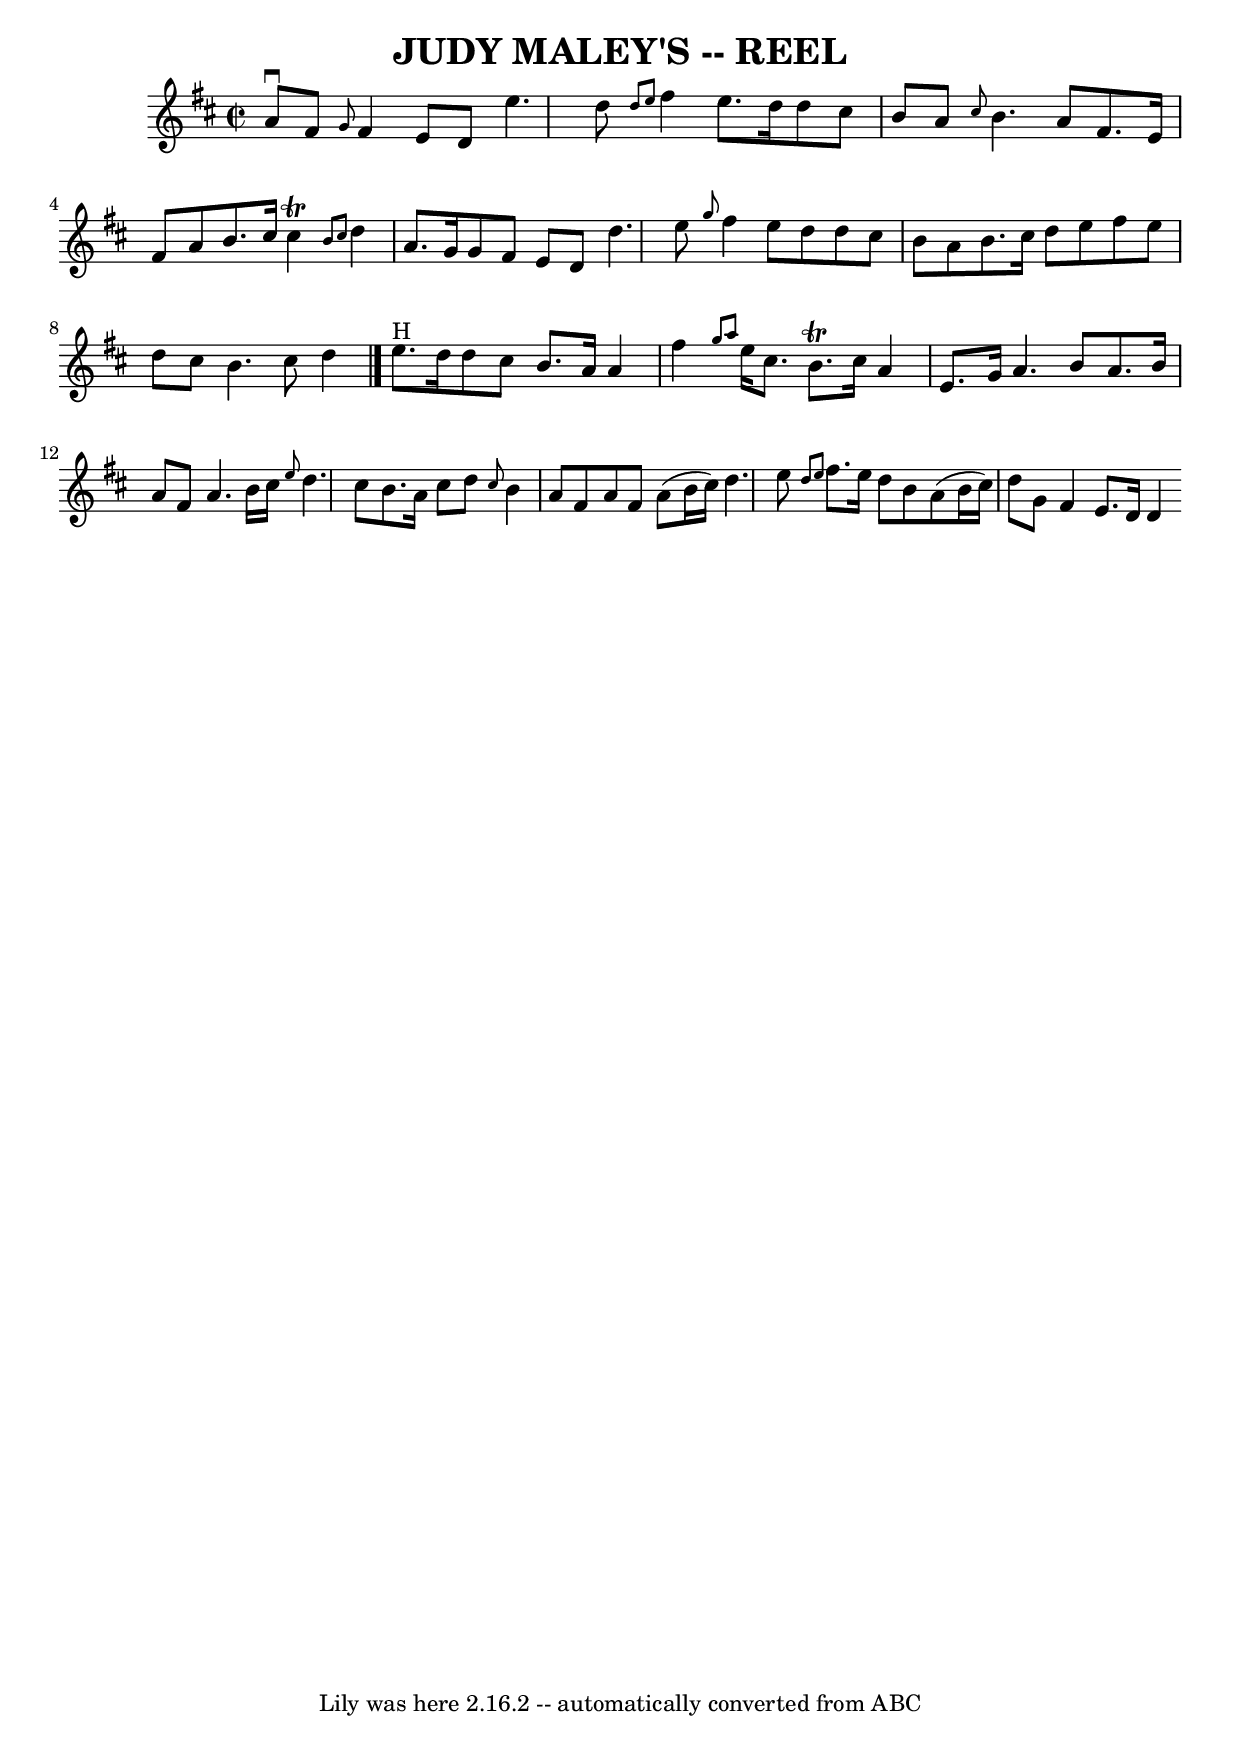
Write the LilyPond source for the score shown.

\version "2.16.2"
\include "Mammoth.ily"
\header {
  %% book = "Ryan's Mammoth Collection of Fiddle Tunes"
 crossRefNumber = "1"
 footnotes = ""
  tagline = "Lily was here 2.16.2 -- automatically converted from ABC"
  title = "JUDY MALEY'S -- REEL"

}
voicedefault =  {


  \override Staff.TimeSignature #'style = #'C
  \time 2/2 
  \key d \major a'8^\downbow fis'8     |
  \grace {    
 g'8     } fis'4 e'8 d'8 e''4. d''8     |
  \grace { d''8    
	 e''8   	 } fis''4 e''8. d''16 d''8 cis''8 b'8 a'8     |
  
  \grace { cis''8   	 } b'4. a'8 fis'8. e'16 fis'8 a'8      |
 b'8. cis''16 cis''4^\trill \grace { b'8 cis''8  
				    } d''4 a'8. g'16     |
 g'8 fis'8 e'8 d'8 d''4. e''8     |
  \grace { g''8  
	 } fis''4 e''8 d''8 d''8 cis''8 b'8 a'8     |
 b'8. cis''16 d''8 e''8 fis''8 e''8 d''8 cis''8     |
 b'4. cis''8 d''4      \bar "|." e''8.^"H" d''16    |
 d''8 cis''8 b'8. a'16 a'4 fis''4     |
  \grace { g''8 a''8  
	 } e''16 cis''8. b'8.^\trill cis''16 a'4 e'8. g'16     |
 a'4. b'8 a'8. b'16 a'8 fis'8     |
 a'4. b'16 cis''16  \grace { e''8  
			    } d''4. cis''8     |
 b'8. a'16 cis''8 d''8  \grace { cis''8  
				} b'4 a'8 fis'8     |
 a'8 fis'8 a'8 (b'16 cis''16) d''4. e''8     |
  \grace { d''8 e''8  
	 } fis''8. e''16 d''8 b'8 a'8 (b'16 cis''16) d''8 g'8     |
 fis'4 e'8. d'16 d'4    \bar " |."   

}

\score{
  <<

    \context Staff="default"
    {
      \voicedefault 
      
    }

  >>
  \layout {
    
  }
  \midi {
  }

}
